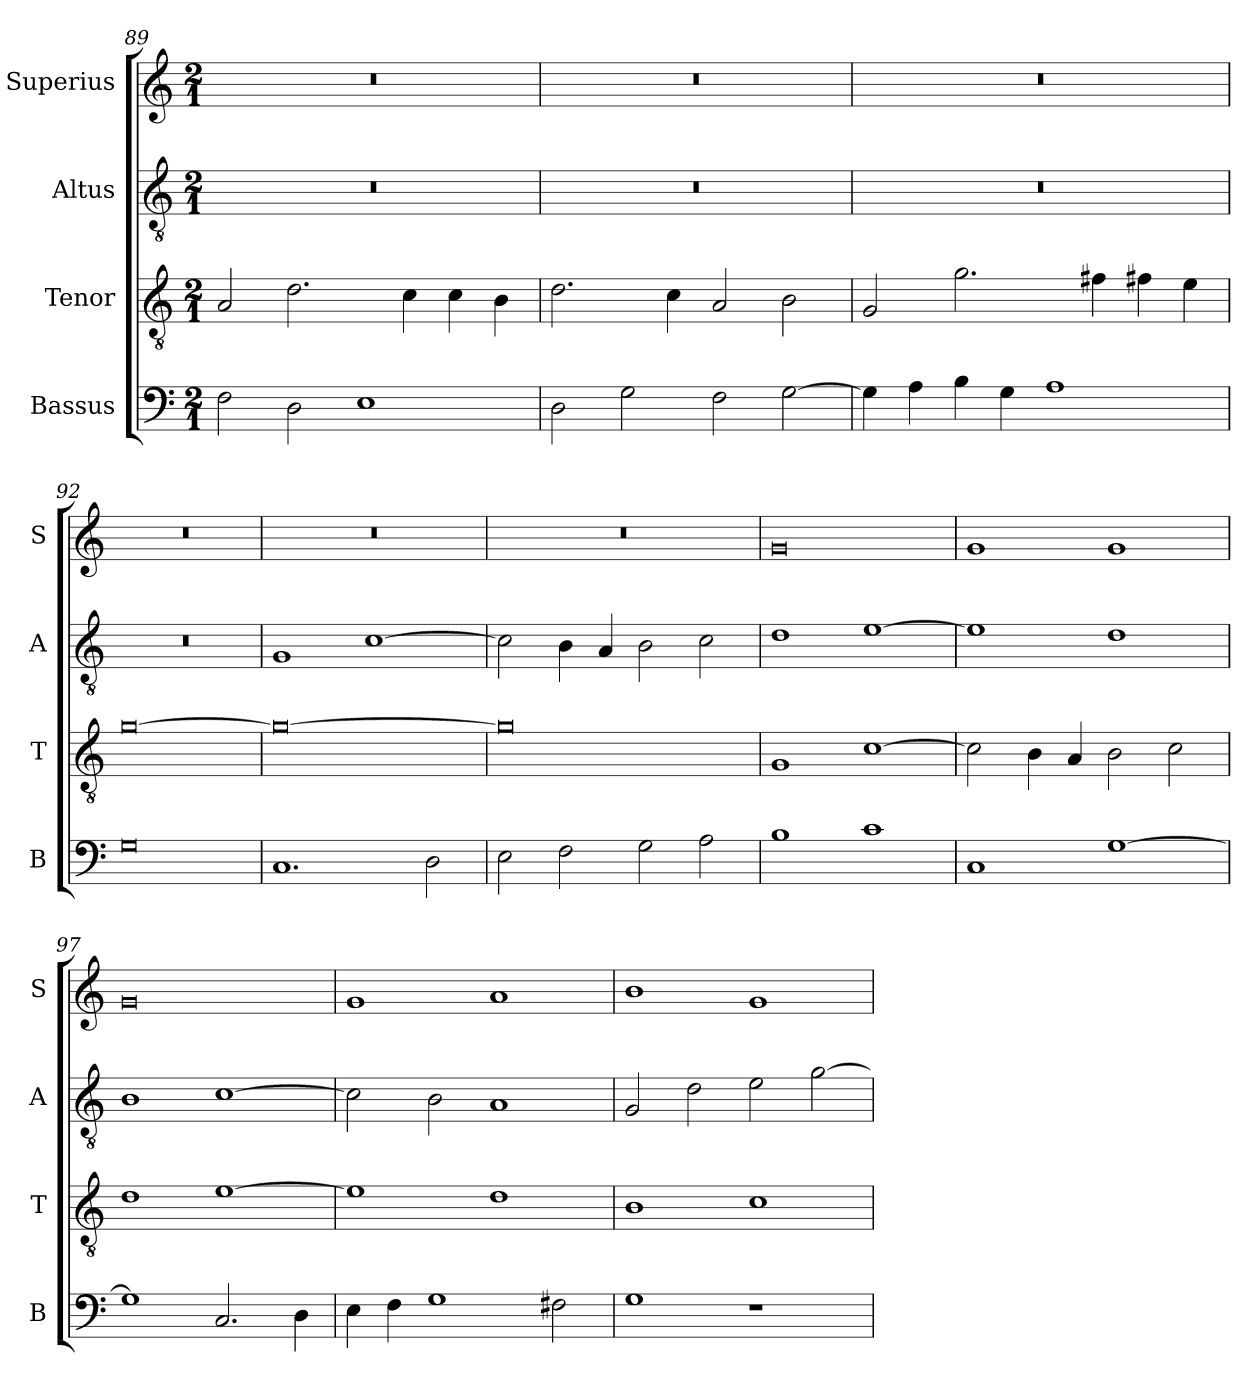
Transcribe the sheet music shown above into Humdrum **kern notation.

**kern	**kern	**kern	**kern
*part4	*part3	*part2	*part1
*staff4	*staff3	*staff2	*staff1
*I"Bassus	*I"Tenor	*I"Altus	*I"Superius
*I'B	*I'T	*I'A	*I'S
*clefF4	*clefGv2	*clefGv2	*clefG2
*k[]	*k[]	*k[]	*k[]
*M2/1	*M2/1	*M2/1	*M2/1
=89	=89	=89	=89
2F\	2A/	0r	0r
2D\	2.d\	.	.
1E	.	.	.
.	4c\	.	.
.	4c\	.	.
.	4B\	.	.
=90	=90	=90	=90
2D\	2.d\	0r	0r
2G\	.	.	.
.	4c\	.	.
2F\	2A/	.	.
[2G\	2B\	.	.
=91	=91	=91	=91
4G\]	2G/	0r	0r
4A\	.	.	.
4B\	2.g\	.	.
4G\	.	.	.
1A	.	.	.
.	4f#X\	.	.
.	4f#X\	.	.
.	4e\	.	.
=92	=92	=92	=92
0G	[0g	0r	0r
=93	=93	=93	=93
1.C	0g_	1G	0r
.	.	[1c	.
2D\	.	.	.
=94	=94	=94	=94
2E\	0g]	2c\]	0r
2F\	.	4B\	.
.	.	4A/	.
2G\	.	2B\	.
2A\	.	2c\	.
=95	=95	=95	=95
1B	1G	1d	0g
1c	[1c	[1e	.
=96	=96	=96	=96
1C	2c\]	1e]	1g
.	4B\	.	.
.	4A/	.	.
[1G	2B\	1d	1g
.	2c\	.	.
=97	=97	=97	=97
1G]	1d	1B	0g
2.C/	[1e	[1c	.
4D\	.	.	.
=98	=98	=98	=98
4E\	1e]	2c\]	1g
4F\	.	.	.
1G	.	2B\	.
.	1d	1A	1a
2F#X\	.	.	.
=99	=99	=99	=99
1G	1B	2G/	1b
.	.	2d\	.
1r	1c	2e\	1g
.	.	[2g\	.
=	=	=	=
*-	*-	*-	*-
